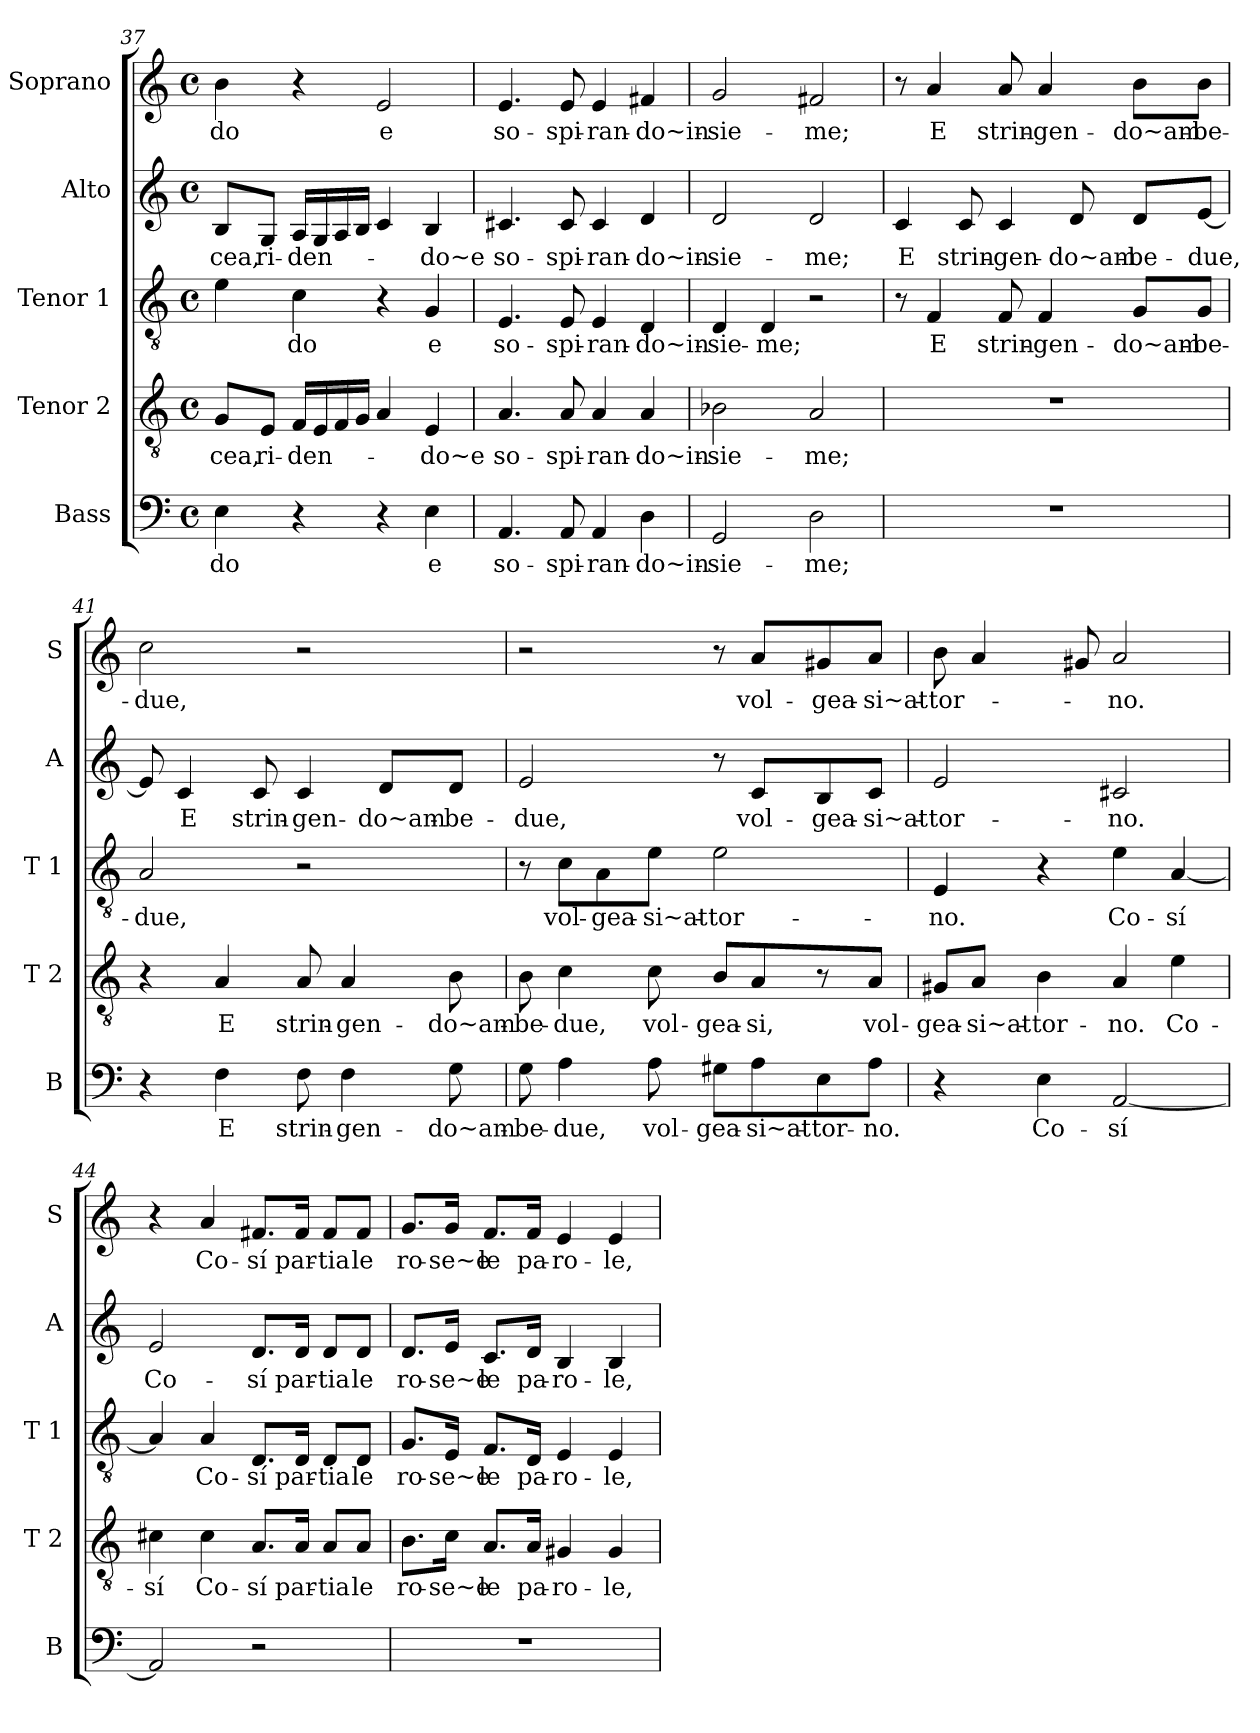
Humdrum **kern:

**kern	**text	**kern	**text	**kern	**text	**kern	**text	**kern	**text
*part5	*part5	*part4	*part4	*part3	*part3	*part2	*part2	*part1	*part1
*staff5	*staff5	*staff4	*staff4	*staff3	*staff3	*staff2	*staff2	*staff1	*staff1
*I"Bass	*	*I"Tenor 2	*	*I"Tenor 1	*	*I"Alto	*	*I"Soprano	*
*I'B	*	*I'T 2	*	*I'T 1	*	*I'A	*	*I'S	*
*clefF4	*	*clefGv2	*	*clefGv2	*	*clefG2	*	*clefG2	*
*k[]	*	*k[]	*	*k[]	*	*k[]	*	*k[]	*
*C:	*	*C:	*	*C:	*	*C:	*	*C:	*
*M4/4	*	*M4/4	*	*M4/4	*	*M4/4	*	*M4/4	*
*met(c)	*	*met(c)	*	*met(c)	*	*met(c)	*	*met(c)	*
=37	=37	=37	=37	=37	=37	=37	=37	=37	=37
!	!LO:LY:b	!	!LO:LY:b	!	!	!	!LO:LY:b	!	!LO:LY:b
4E\	-do	8G/L	-cea,	4e\	.	8B/L	-cea,	4b\	-do
!	!	!	!LO:LY:b	!	!	!	!LO:LY:b	!	!
.	.	8E/J	ri-	.	.	8G/J	ri-	.	.
!	!	!	!LO:LY:b	!	!LO:LY:b	!	!LO:LY:b	!	!
4r	.	16F/LL	-den-	4c\	-do	16A/LL	-den-	4r	.
.	.	16E/	.	.	.	16G/	.	.	.
.	.	16F/	.	.	.	16A/	.	.	.
.	.	16G/JJ	.	.	.	16B/JJ	.	.	.
!	!	!	!	!	!	!	!	!	!LO:LY:b
4r	.	4A/	.	4r	.	4c/	.	2e/	e
!	!LO:LY:b	!	!LO:LY:b	!	!LO:LY:b	!	!LO:LY:b	!	!
4E\	e	4E/	-do~e	4G/	e	4B/	-do~e	.	.
=38	=38	=38	=38	=38	=38	=38	=38	=38	=38
!	!LO:LY:b	!	!LO:LY:b	!	!LO:LY:b	!	!LO:LY:b	!	!LO:LY:b
4.AA/	so-	4.A/	so-	4.E/	so-	4.c#X/	so-	4.e/	so-
!	!LO:LY:b	!	!LO:LY:b	!	!LO:LY:b	!	!LO:LY:b	!	!LO:LY:b
8AA/	-spi-	8A/	-spi-	8E/	-spi-	8c#/	-spi-	8e/	-spi-
!	!LO:LY:b	!	!LO:LY:b	!	!LO:LY:b	!	!LO:LY:b	!	!LO:LY:b
4AA/	-ran-	4A/	-ran-	4E/	-ran-	4c#/	-ran-	4e/	-ran-
!	!LO:LY:b	!	!LO:LY:b	!	!LO:LY:b	!	!LO:LY:b	!	!LO:LY:b
4D\	-do~in-	4A/	-do~in-	4D/	-do~in-	4d/	-do~in-	4f#X/	-do~in-
!!LO:LB:g=z
=39	=39	=39	=39	=39	=39	=39	=39	=39	=39
!	!LO:LY:b	!	!LO:LY:b	!	!LO:LY:b	!	!LO:LY:b	!	!LO:LY:b
2GG/	-sie-	2B-X\	-sie-	4D/	-sie-	2d/	-sie-	2g/	-sie-
!	!	!	!	!	!LO:LY:b	!	!	!	!
.	.	.	.	4D/	-me;	.	.	.	.
!	!LO:LY:b	!	!LO:LY:b	!	!	!	!LO:LY:b	!	!LO:LY:b
2D\	-me;	2A/	-me;	2r	.	2d/	-me;	2f#X/	-me;
=40	=40	=40	=40	=40	=40	=40	=40	=40	=40
!	!	!	!	!	!	!	!LO:LY:b	!	!
1r	.	1r	.	8r	.	4c/	E	8r	.
!	!	!	!	!	!LO:LY:b	!	!	!	!LO:LY:b
.	.	.	.	4F/	E	.	.	4a/	E
!	!	!	!	!	!	!	!LO:LY:b	!	!
.	.	.	.	.	.	8c/	strin-	.	.
!	!	!	!	!	!LO:LY:b	!	!LO:LY:b	!	!LO:LY:b
.	.	.	.	8F/	strin-	4c/	-gen-	8a/	strin-
!	!	!	!	!	!LO:LY:b	!	!	!	!LO:LY:b
.	.	.	.	4F/	-gen-	.	.	4a/	-gen-
!	!	!	!	!	!	!	!LO:LY:b	!	!
.	.	.	.	.	.	8d/	-do~am-	.	.
!	!	!	!	!	!LO:LY:b	!	!LO:LY:b	!	!LO:LY:b
.	.	.	.	8G/L	-do~am-	8d/L	-be-	8b\L	-do~am-
!	!	!	!	!	!LO:LY:b	!	!LO:LY:b	!	!LO:LY:b
.	.	.	.	8G/J	-be-	[8e/J	-due,	8b\J	-be-
=41	=41	=41	=41	=41	=41	=41	=41	=41	=41
!	!	!	!	!	!LO:LY:b	!	!	!	!LO:LY:b
4r	.	4r	.	2A/	-due,	8e/]	.	2cc\	-due,
!	!	!	!	!	!	!	!LO:LY:b	!	!
.	.	.	.	.	.	4c/	E	.	.
!	!LO:LY:b	!	!LO:LY:b	!	!	!	!	!	!
4F\	E	4A/	E	.	.	.	.	.	.
!	!	!	!	!	!	!	!LO:LY:b	!	!
.	.	.	.	.	.	8c/	strin-	.	.
!	!LO:LY:b	!	!LO:LY:b	!	!	!	!LO:LY:b	!	!
8F\	strin-	8A/	strin-	2r	.	4c/	-gen-	2r	.
!	!LO:LY:b	!	!LO:LY:b	!	!	!	!	!	!
4F\	-gen-	4A/	-gen-	.	.	.	.	.	.
!	!	!	!	!	!	!	!LO:LY:b	!	!
.	.	.	.	.	.	8d/L	-do~am-	.	.
!	!LO:LY:b	!	!LO:LY:b	!	!	!	!LO:LY:b	!	!
8G\	-do~am-	8B\	-do~am-	.	.	8d/J	-be-	.	.
=42	=42	=42	=42	=42	=42	=42	=42	=42	=42
!	!LO:LY:b	!	!LO:LY:b	!	!	!	!LO:LY:b	!	!
8G\	-be-	8B\	-be-	8r	.	2e/	-due,	2r	.
!	!LO:LY:b	!	!LO:LY:b	!	!LO:LY:b	!	!	!	!
4A\	-due,	4c\	-due,	8c\L	vol-	.	.	.	.
!	!	!	!	!	!LO:LY:b	!	!	!	!
.	.	.	.	8A\	-gea-	.	.	.	.
!	!LO:LY:b	!	!LO:LY:b	!	!LO:LY:b	!	!	!	!
8A\	vol-	8c\	vol-	8e\J	-si~at-	.	.	.	.
!	!LO:LY:b	!	!LO:LY:b	!	!LO:LY:b	!	!	!	!
8G#X\L	-gea-	8B/L	-gea-	2e\	-tor-	8r	.	8r	.
!	!LO:LY:b	!	!LO:LY:b	!	!	!	!LO:LY:b	!	!LO:LY:b
8A\	-si~at-	8A/	-si,	.	.	8c/L	vol-	8a/L	vol-
!	!LO:LY:b	!	!	!	!	!	!LO:LY:b	!	!LO:LY:b
8E\	-tor-	8r	.	.	.	8B/	-gea-	8g#X/	-gea-
!	!LO:LY:b	!	!LO:LY:b	!	!	!	!LO:LY:b	!	!LO:LY:b
8A\J	-no.	8A/J	vol-	.	.	8c/J	-si~at-	8a/J	-si~at-
!!LO:LB:g=z
=43	=43	=43	=43	=43	=43	=43	=43	=43	=43
!	!	!	!LO:LY:b	!	!LO:LY:b	!	!LO:LY:b	!	!LO:LY:b
4r	.	8G#X/L	-gea-	4E/	-no.	2e/	-tor-	8b\	-tor-
!	!	!	!LO:LY:b	!	!	!	!	!	!
.	.	8A/J	-si~at-	.	.	.	.	4a/	.
!	!LO:LY:b	!	!LO:LY:b	!	!	!	!	!	!
4E\	Co-	4B\	-tor-	4r	.	.	.	.	.
.	.	.	.	.	.	.	.	8g#X/	.
!	!LO:LY:b	!	!LO:LY:b	!	!LO:LY:b	!	!LO:LY:b	!	!LO:LY:b
[2AA/	-sí	4A/	-no.	4e\	Co-	2c#X/	-no.	2a/	-no.
!	!	!	!LO:LY:b	!	!LO:LY:b	!	!	!	!
.	.	4e\	Co-	[4A/	-sí	.	.	.	.
=44	=44	=44	=44	=44	=44	=44	=44	=44	=44
!	!	!	!LO:LY:b	!	!	!	!LO:LY:b	!	!
2AA/]	.	4c#X\	-sí	4A/]	.	2e/	Co-	4r	.
!	!	!	!LO:LY:b	!	!LO:LY:b	!	!	!	!LO:LY:b
.	.	4c#\	Co-	4A/	Co-	.	.	4a/	Co-
!	!	!	!LO:LY:b	!	!LO:LY:b	!	!LO:LY:b	!	!LO:LY:b
2r	.	8.A/L	-sí	8.D/L	-sí	8.d/L	-sí	8.f#X/L	-sí
!	!	!	!LO:LY:b	!	!LO:LY:b	!	!LO:LY:b	!	!LO:LY:b
.	.	16A/Jk	par-	16D/Jk	par-	16d/Jk	par-	16f#/Jk	par-
!	!	!	!LO:LY:b	!	!LO:LY:b	!	!LO:LY:b	!	!LO:LY:b
.	.	8A/L	-tia	8D/L	-tia	8d/L	-tia	8f#/L	-tia
!	!	!	!LO:LY:b	!	!LO:LY:b	!	!LO:LY:b	!	!LO:LY:b
.	.	8A/J	le	8D/J	le	8d/J	le	8f#/J	le
=45	=45	=45	=45	=45	=45	=45	=45	=45	=45
!	!	!	!LO:LY:b	!	!LO:LY:b	!	!LO:LY:b	!	!LO:LY:b
1r	.	8.B\L	ro-	8.G/L	ro-	8.d/L	ro-	8.g/L	ro-
!	!	!	!LO:LY:b	!	!LO:LY:b	!	!LO:LY:b	!	!LO:LY:b
.	.	16c\Jk	-se~e	16E/Jk	-se~e	16e/Jk	-se~e	16g/Jk	-se~e
!	!	!	!LO:LY:b	!	!LO:LY:b	!	!LO:LY:b	!	!LO:LY:b
.	.	8.A/L	le	8.F/L	le	8.c/L	le	8.f/L	le
!	!	!	!LO:LY:b	!	!LO:LY:b	!	!LO:LY:b	!	!LO:LY:b
.	.	16A/Jk	pa-	16D/Jk	pa-	16d/Jk	pa-	16f/Jk	pa-
!	!	!	!LO:LY:b	!	!LO:LY:b	!	!LO:LY:b	!	!LO:LY:b
.	.	4G#X/	-ro-	4E/	-ro-	4B/	-ro-	4e/	-ro-
!	!	!	!LO:LY:b	!	!LO:LY:b	!	!LO:LY:b	!	!LO:LY:b
.	.	4G#/	-le,	4E/	-le,	4B/	-le,	4e/	-le,
=	=	=	=	=	=	=	=	=	=
*-	*-	*-	*-	*-	*-	*-	*-	*-	*-
